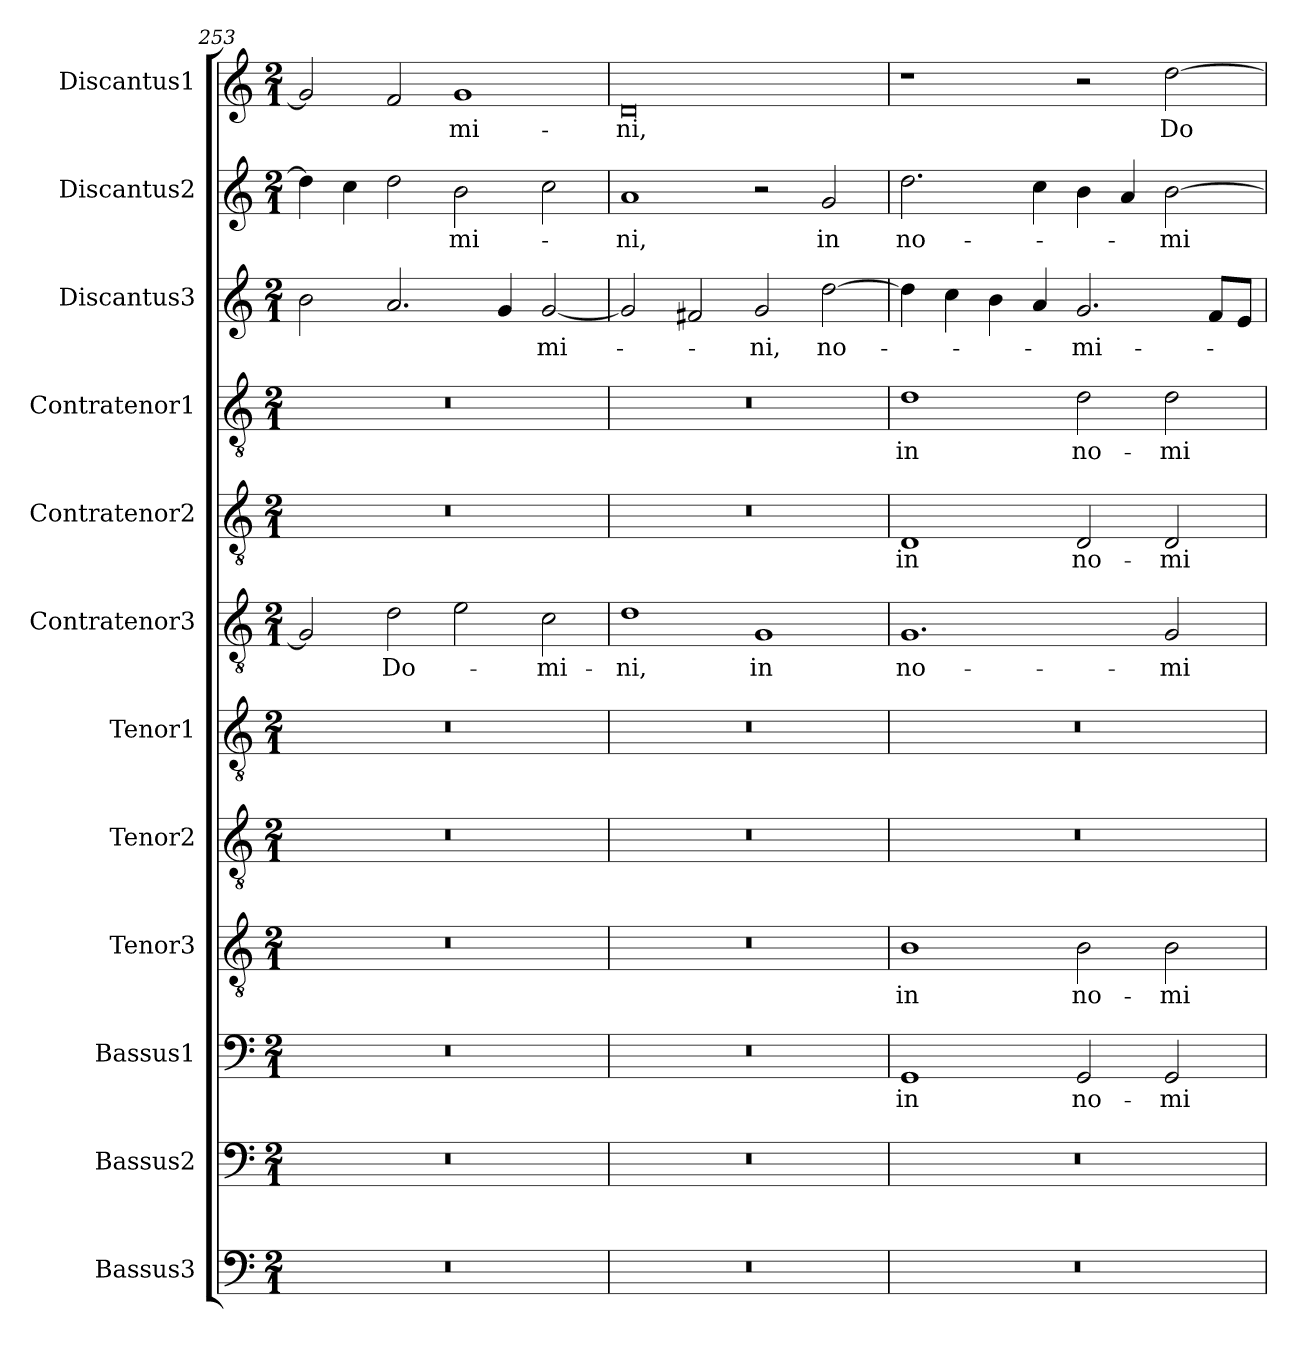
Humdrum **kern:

**kern	**kern	**kern	**text	**kern	**text	**kern	**kern	**kern	**text	**kern	**text	**kern	**text	**kern	**text	**kern	**text	**kern	**text
*part12	*part11	*part10	*part10	*part9	*part9	*part8	*part7	*part6	*part6	*part5	*part5	*part4	*part4	*part3	*part3	*part2	*part2	*part1	*part1
*staff12	*staff11	*staff10	*staff10	*staff9	*staff9	*staff8	*staff7	*staff6	*staff6	*staff5	*staff5	*staff4	*staff4	*staff3	*staff3	*staff2	*staff2	*staff1	*staff1
*I"Bassus3	*I"Bassus2	*I"Bassus1	*	*I"Tenor3	*	*I"Tenor2	*I"Tenor1	*I"Contratenor3	*	*I"Contratenor2	*	*I"Contratenor1	*	*I"Discantus3	*	*I"Discantus2	*	*I"Discantus1	*
*I'B3	*I'B2	*I'B1	*	*I'T3	*	*I'T2	*I'T1	*I'Ct3	*	*I'Ct2	*	*I'Ct1	*	*I'D3	*	*I'D2	*	*I'D1	*
*clefF4	*clefF4	*clefF4	*	*clefGv2	*	*clefGv2	*clefGv2	*clefGv2	*	*clefGv2	*	*clefGv2	*	*clefG2	*	*clefG2	*	*clefG2	*
*k[]	*k[]	*k[]	*	*k[]	*	*k[]	*k[]	*k[]	*	*k[]	*	*k[]	*	*k[]	*	*k[]	*	*k[]	*
*M2/1	*M2/1	*M2/1	*	*M2/1	*	*M2/1	*M2/1	*M2/1	*	*M2/1	*	*M2/1	*	*M2/1	*	*M2/1	*	*M2/1	*
=253	=253	=253	=253	=253	=253	=253	=253	=253	=253	=253	=253	=253	=253	=253	=253	=253	=253	=253	=253
0r	0r	0r	.	0r	.	0r	0r	2G]	.	0r	.	0r	.	2b	.	4dd]	.	2g]	.
.	.	.	.	.	.	.	.	.	.	.	.	.	.	.	.	4cc	.	.	.
.	.	.	.	.	.	.	.	2d	Do-	.	.	.	.	2.a	.	2dd	.	2f	.
.	.	.	.	.	.	.	.	2e	.	.	.	.	.	.	.	2b	-mi-	1g	-mi-
.	.	.	.	.	.	.	.	.	.	.	.	.	.	4g	.	.	.	.	.
.	.	.	.	.	.	.	.	2c	-mi-	.	.	.	.	[2g	-mi-	2cc	.	.	.
=254	=254	=254	=254	=254	=254	=254	=254	=254	=254	=254	=254	=254	=254	=254	=254	=254	=254	=254	=254
0r	0r	0r	.	0r	.	0r	0r	1d	-ni,	0r	.	0r	.	2g]	.	1a	-ni,	0d	-ni,
.	.	.	.	.	.	.	.	.	.	.	.	.	.	2f#X	.	.	.	.	.
.	.	.	.	.	.	.	.	1G	in	.	.	.	.	2g	-ni,	2r	.	.	.
.	.	.	.	.	.	.	.	.	.	.	.	.	.	[2dd	no-	2g	in	.	.
=255	=255	=255	=255	=255	=255	=255	=255	=255	=255	=255	=255	=255	=255	=255	=255	=255	=255	=255	=255
0r	0r	1GG	in	1B	in	0r	0r	1.G	no-	1D	in	1d	in	4dd]	.	2.dd	no-	1r	.
.	.	.	.	.	.	.	.	.	.	.	.	.	.	4cc	.	.	.	.	.
.	.	.	.	.	.	.	.	.	.	.	.	.	.	4b	.	.	.	.	.
.	.	.	.	.	.	.	.	.	.	.	.	.	.	4a	.	4cc	.	.	.
.	.	2GG	no-	2B	no-	.	.	.	.	2D	no-	2d	no-	2.g	-mi-	4b	.	2r	.
.	.	.	.	.	.	.	.	.	.	.	.	.	.	.	.	4a	.	.	.
.	.	2GG	-mi-	2B	-mi-	.	.	2G	-mi-	2D	-mi-	2d	-mi-	.	.	[2b	-mi-	[2dd	Do-
.	.	.	.	.	.	.	.	.	.	.	.	.	.	8fL	.	.	.	.	.
.	.	.	.	.	.	.	.	.	.	.	.	.	.	8eJ	.	.	.	.	.
=	=	=	=	=	=	=	=	=	=	=	=	=	=	=	=	=	=	=	=
*-	*-	*-	*-	*-	*-	*-	*-	*-	*-	*-	*-	*-	*-	*-	*-	*-	*-	*-	*-
